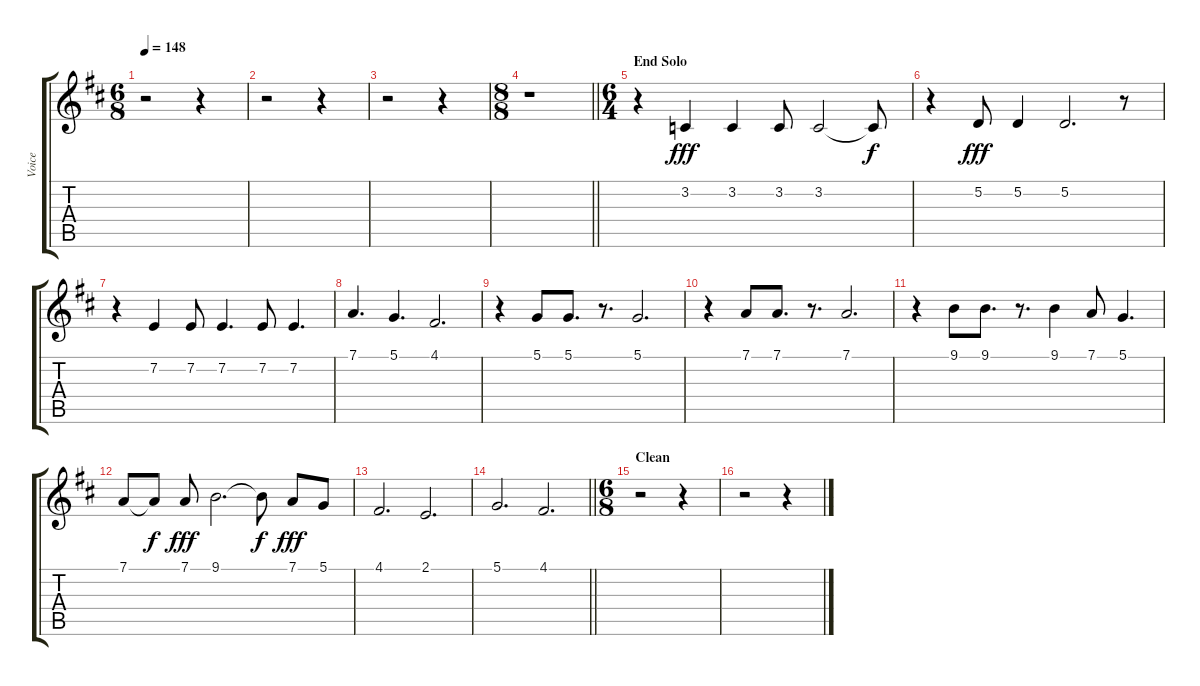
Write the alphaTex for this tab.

\track ("Voice" "Voice") {instrument frenchhorn}
\staff {score tabs}
\tuning (D4 A3 F3 C3 G2 D2) {hide}
\ts (6 8)
\tempo 148
\clef g2
\ks d
r.2{dy fff} r.4 |
r.2 r.4 |
r.2 r.4 |
\ts (8 8)
\barLineRight lightlight
r.1 |
\ts (6 4)
\section ("" "End Solo")
r.4 3.2.4 3.2.4 3.2.8 3.2.2 3.2{t}.8{dy f} |
r.4 5.2.8{dy fff} 5.2.4 5.2.2{d} r.8 |
r.4 7.2.4 7.2.8 7.2.4{d} 7.2.8 7.2.4{d} |
7.1.4{d} 5.1.4{d} 4.1.2{d} |
r.4 5.1.8 5.1.8{d} r.8{d} 5.1.2{d} |
r.4 7.1.8 7.1.8{d} r.8{d} 7.1.2{d} |
r.4 9.1.8 9.1.8{d} r.8{d} 9.1.4 7.1.8 5.1.4{d} |
7.1.8 7.1{t}.8{dy f} 7.1.8{dy fff} 9.1.2{d} 9.1{t}.8{dy f} 7.1.8{dy fff} 5.1.8 |
4.1.2{d} 2.1.2{d} |
\barLineRight lightlight
5.1.2{d} 4.1.2{d} |
\ts (6 8)
\section ("" "Clean")
r.2 r.4 |
r.2 r.4
